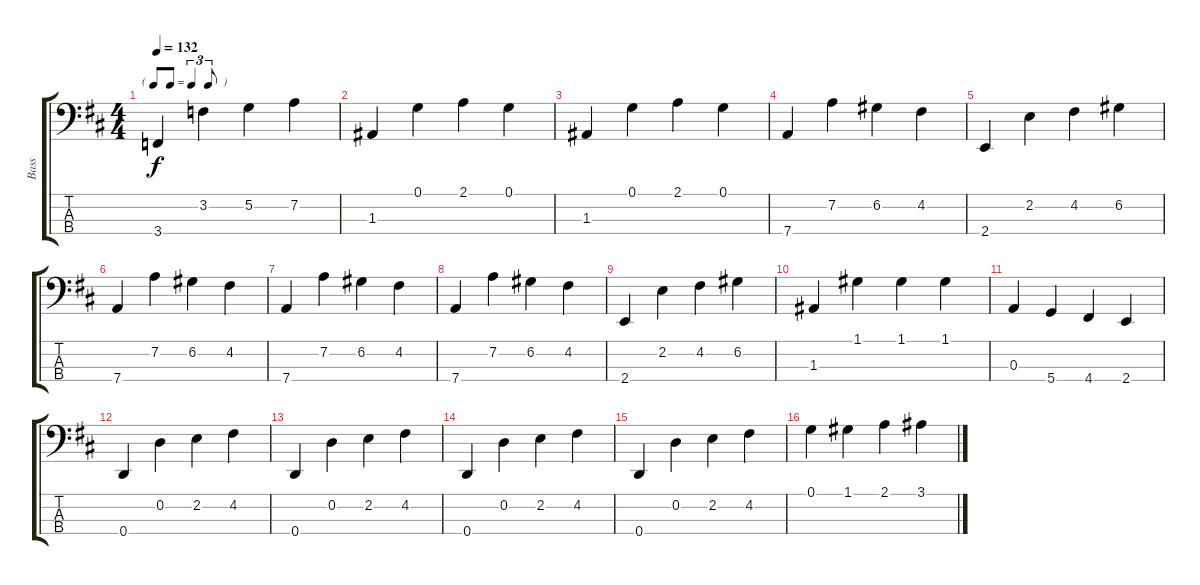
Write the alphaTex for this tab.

\track ("Bass" "Bass") {instrument electricbassfinger}
\staff {score tabs}
\tuning (G2 D2 A1 D1) {hide}
\ts (4 4)
\tf triplet8th
\tempo 132
\clef f4
\ks d
3.4.4{dy f} 3.2.4 5.2.4 7.2.4 |
1.3.4 0.1.4 2.1.4 0.1.4 |
1.3.4 0.1.4 2.1.4 0.1.4 |
7.4.4 7.2.4 6.2.4 4.2.4 |
2.4.4 2.2.4 4.2.4 6.2.4 |
7.4.4 7.2.4 6.2.4 4.2.4 |
7.4.4 7.2.4 6.2.4 4.2.4 |
7.4.4 7.2.4 6.2.4 4.2.4 |
2.4.4 2.2.4 4.2.4 6.2.4 |
1.3.4 1.1.4 1.1.4 1.1.4 |
0.3.4 5.4.4 4.4.4 2.4.4 |
0.4.4 0.2.4 2.2.4 4.2.4 |
0.4.4 0.2.4 2.2.4 4.2.4 |
0.4.4 0.2.4 2.2.4 4.2.4 |
0.4.4 0.2.4 2.2.4 4.2.4 |
0.1.4 1.1.4 2.1.4 3.1.4
